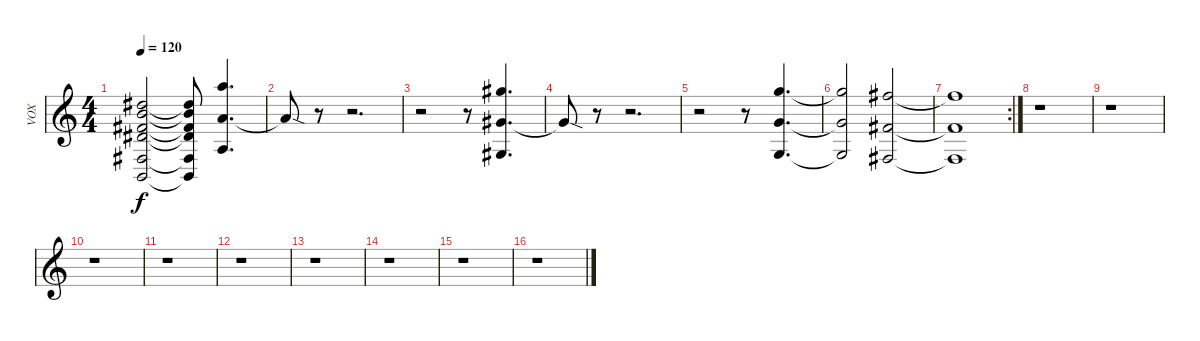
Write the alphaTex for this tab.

\track ("VOX" "VOX") {instrument acousticgrandpiano}
\staff {score}
\tuning (Db5 Ab4 E4 B3 Gb3 B2) {hide}
\ts (4 4)
\tempo 120
\clef g2
\ks c
(2.1{t} 3.2{t} 2.3{t} 4.4{t} 0.5{t} 0.6{t}).2{dy f} (2.1{t} 3.2{t} 2.3{t} 4.4{t} 0.5{t} 0.6{t}).8 (8.1 5.3 3.5).4{d} |
5.3{sod t}.8 r.8 r.2{d} |
r.2 r.8 (7.1 4.3 2.5).4{d} |
4.3{sod t}.8 r.8 r.2{d} |
r.2 r.8 (6.1 3.3 1.5).4{d} |
(6.1{t} 3.3{t} 1.5{t}).2 (5.1 2.3 0.5).2 |
\rc 2
(5.1{t} 2.3{t} 0.5{t}).1 |
r.1 |
r.1 |
r.1 |
r.1 |
r.1 |
r.1 |
r.1 |
r.1 |
r.1
